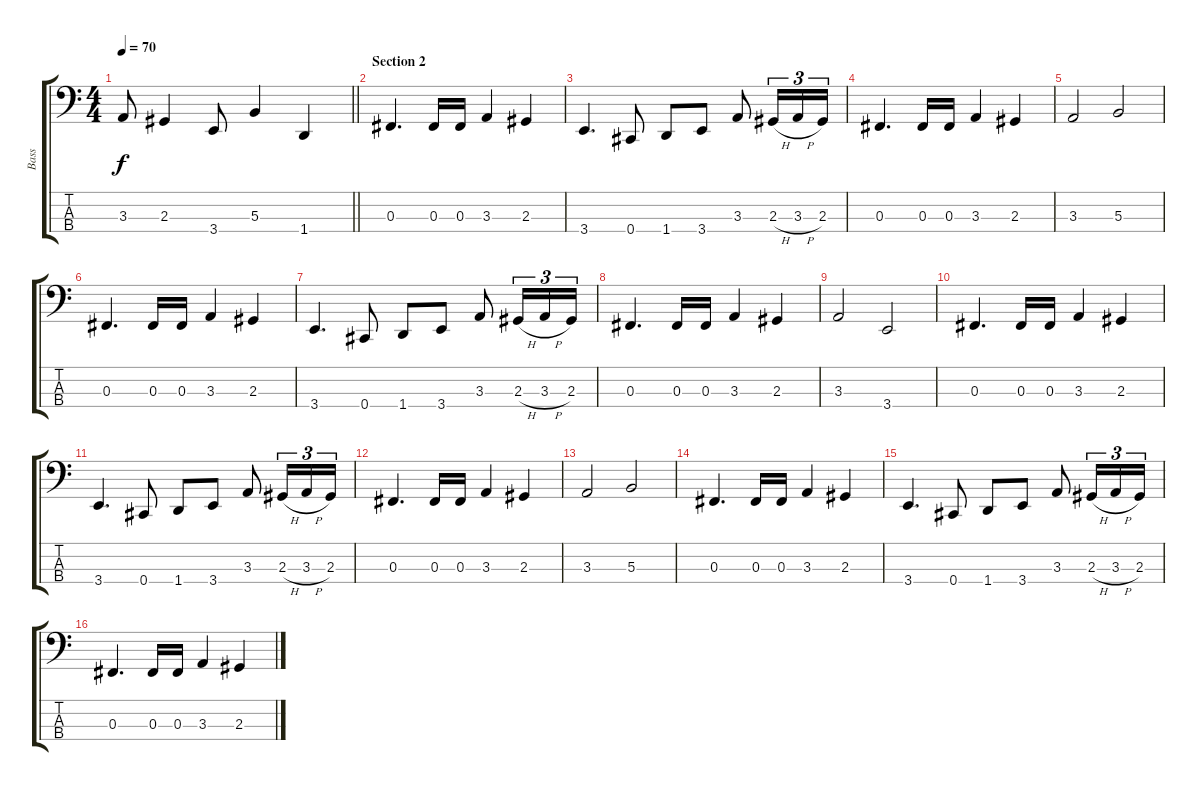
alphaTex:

\track ("Bass" "Bass") {instrument electricbasspick}
\staff {score tabs}
\tuning (E2 B1 Gb1 Db1) {hide}
\ts (4 4)
\tempo 70
\clef f4
\barLineRight lightlight
\ks c
3.3{t}.8{dy f} 2.3.4 3.4.8 5.3.4 1.4.4 |
\section ("" "Section 2")
0.3.4{d} 0.3.16 0.3.16 3.3.4 2.3.4 |
3.4.4{d} 0.4.8 1.4.8 3.4.8 3.3.8 2.3{h}.16{tu (3 2)} 3.3{h}.16{tu (3 2)} 2.3.16{tu (3 2)} |
0.3.4{d} 0.3.16 0.3.16 3.3.4 2.3.4 |
3.3.2 5.3.2 |
0.3.4{d} 0.3.16 0.3.16 3.3.4 2.3.4 |
3.4.4{d} 0.4.8 1.4.8 3.4.8 3.3.8 2.3{h}.16{tu (3 2)} 3.3{h}.16{tu (3 2)} 2.3.16{tu (3 2)} |
0.3.4{d} 0.3.16 0.3.16 3.3.4 2.3.4 |
3.3.2 3.4.2 |
0.3.4{d} 0.3.16 0.3.16 3.3.4 2.3.4 |
3.4.4{d} 0.4.8 1.4.8 3.4.8 3.3.8 2.3{h}.16{tu (3 2)} 3.3{h}.16{tu (3 2)} 2.3.16{tu (3 2)} |
0.3.4{d} 0.3.16 0.3.16 3.3.4 2.3.4 |
3.3.2 5.3.2 |
0.3.4{d} 0.3.16 0.3.16 3.3.4 2.3.4 |
3.4.4{d} 0.4.8 1.4.8 3.4.8 3.3.8 2.3{h}.16{tu (3 2)} 3.3{h}.16{tu (3 2)} 2.3.16{tu (3 2)} |
0.3.4{d} 0.3.16 0.3.16 3.3.4 2.3.4
